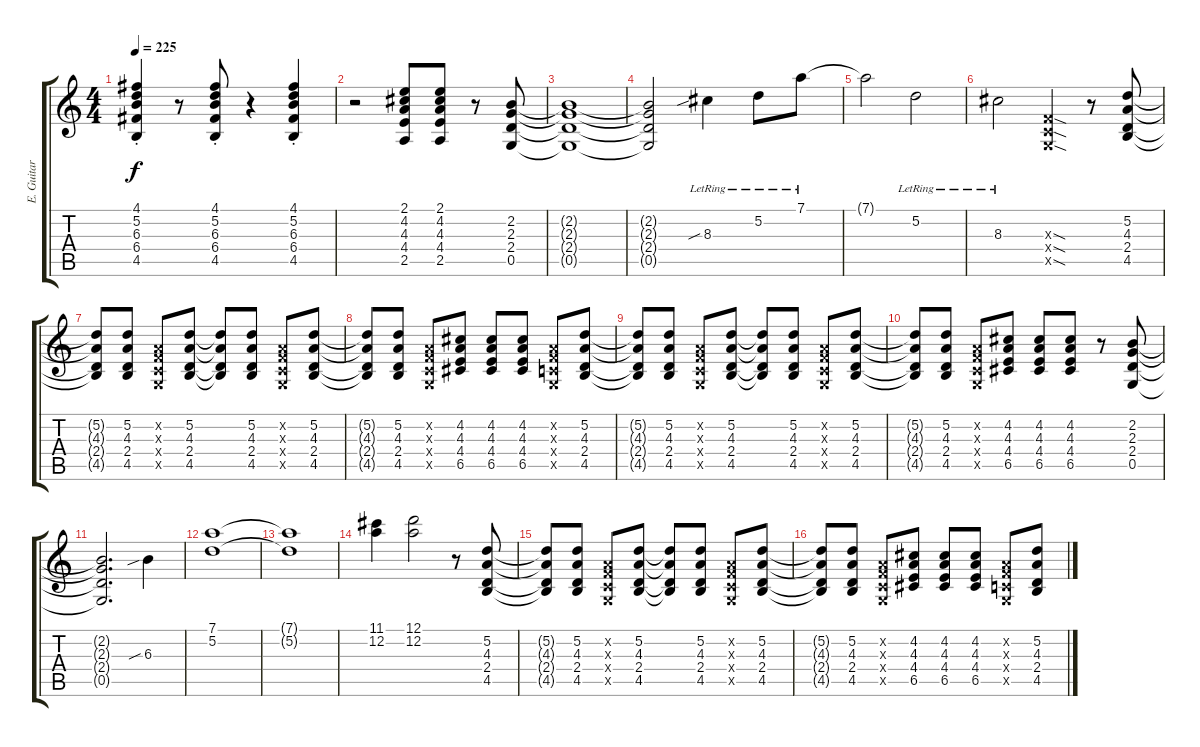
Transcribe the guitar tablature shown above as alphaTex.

\track ("E. Guitar I (Uruha)" "E. Guitar ") {instrument overdrivenguitar}
\staff {score tabs}
\tuning (D4 A3 F3 C3 G2 C2) {hide}
\ts (4 4)
\tempo 225
\clef g2
\ks c
(4.1{st} 5.2{st} 6.3{st} 6.4{st} 4.5{st}).4{dy f} r.8 (4.1{st} 5.2{st} 6.3{st} 6.4{st} 4.5{st}).8 r.4 (4.1{st} 5.2{st} 6.3{st} 6.4{st} 4.5{st}).4 |
r.2 (2.1 4.2 4.3 4.4 2.5).8 (2.1 4.2 4.3 4.4 2.5).8 r.8 (2.2 2.3 2.4 0.5).8 |
(2.2{t} 2.3{t} 2.4{t} 0.5{t}).1 |
(2.2{t} 2.3{t} 2.4{t} 0.5{t}).2 8.3{sib lr}.4 5.2{lr}.8 7.1{lr}.8 |
7.1{t}.2 5.2{lr}.2 |
8.3{lr}.2 (0.3{sod x} 0.4{sod x} 0.5{sod x}).4 r.8 (5.2 4.3 2.4 4.5).8 |
(5.2{t} 4.3{t} 2.4{t} 4.5{t}).8 (5.2 4.3 2.4 4.5).8 (0.2{x} 0.3{x} 0.4{x} 0.5{x}).8 (5.2 4.3 2.4 4.5).8 (5.2{t} 4.3{t} 2.4{t} 4.5{t}).8 (5.2 4.3 2.4 4.5).8 (0.2{x} 0.3{x} 0.4{x} 0.5{x}).8 (5.2 4.3 2.4 4.5).8 |
(5.2{t} 4.3{t} 2.4{t} 4.5{t}).8 (5.2 4.3 2.4 4.5).8 (0.2{x} 0.3{x} 0.4{x} 0.5{x}).8 (4.2 4.3 4.4 6.5).8 (4.2 4.3 4.4 6.5).8 (4.2 4.3 4.4 6.5).8 (0.2{x} 0.3{x} 0.4{x} 0.5{x}).8 (5.2 4.3 2.4 4.5).8 |
(5.2{t} 4.3{t} 2.4{t} 4.5{t}).8 (5.2 4.3 2.4 4.5).8 (0.2{x} 0.3{x} 0.4{x} 0.5{x}).8 (5.2 4.3 2.4 4.5).8 (5.2{t} 4.3{t} 2.4{t} 4.5{t}).8 (5.2 4.3 2.4 4.5).8 (0.2{x} 0.3{x} 0.4{x} 0.5{x}).8 (5.2 4.3 2.4 4.5).8 |
(5.2{t} 4.3{t} 2.4{t} 4.5{t}).8 (5.2 4.3 2.4 4.5).8 (0.2{x} 0.3{x} 0.4{x} 0.5{x}).8 (4.2 4.3 4.4 6.5).8 (4.2 4.3 4.4 6.5).8 (4.2 4.3 4.4 6.5).8 r.8 (2.2 2.3 2.4 0.5).8 |
(2.2{t} 2.3{t} 2.4{t} 0.5{t}).2{d} 6.3{sib}.4 |
(7.1 5.2).1 |
(7.1{t} 5.2{t}).1 |
(11.1 12.2).4 (12.1 12.2).2 r.8 (5.2 4.3 2.4 4.5).8 |
(5.2{t} 4.3{t} 2.4{t} 4.5{t}).8 (5.2 4.3 2.4 4.5).8 (0.2{x} 0.3{x} 0.4{x} 0.5{x}).8 (5.2 4.3 2.4 4.5).8 (5.2{t} 4.3{t} 2.4{t} 4.5{t}).8 (5.2 4.3 2.4 4.5).8 (0.2{x} 0.3{x} 0.4{x} 0.5{x}).8 (5.2 4.3 2.4 4.5).8 |
(5.2{t} 4.3{t} 2.4{t} 4.5{t}).8 (5.2 4.3 2.4 4.5).8 (0.2{x} 0.3{x} 0.4{x} 0.5{x}).8 (4.2 4.3 4.4 6.5).8 (4.2 4.3 4.4 6.5).8 (4.2 4.3 4.4 6.5).8 (0.2{x} 0.3{x} 0.4{x} 0.5{x}).8 (5.2 4.3 2.4 4.5).8
